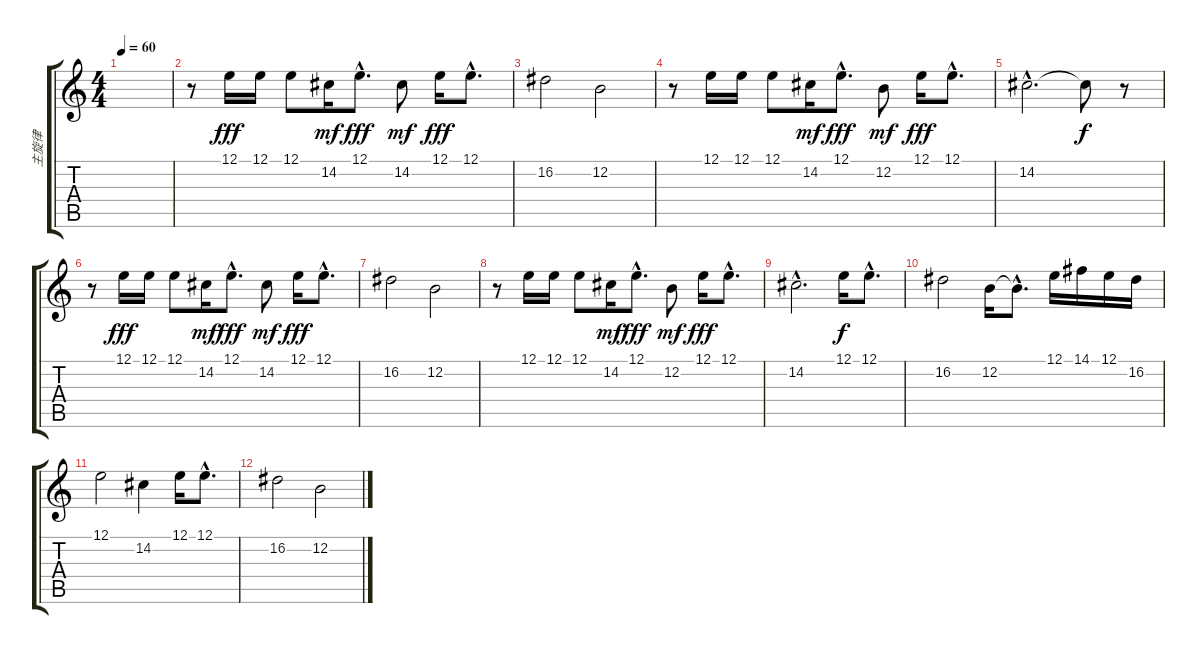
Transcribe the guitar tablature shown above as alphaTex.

\track ("主旋律" "主旋律") {instrument flute}
\staff {score tabs}
\tuning (E4 B3 G3 D3 A2 E2) {hide}
\ts (4 4)
\tempo 60
\clef g2
\ks c
|
r.8 12.1.16{dy fff} 12.1.16 12.1.8 14.2.16{dy mf} 12.1{hac}.8{d dy fff} 14.2.8{dy mf} 12.1.16{dy fff} 12.1{hac}.8{d} |
16.2.2 12.2.2 |
r.8 12.1.16 12.1.16 12.1.8 14.2.16{dy mf} 12.1{hac}.8{d dy fff} 12.2.8{dy mf} 12.1.16{dy fff} 12.1{hac}.8{d} |
14.2{hac}.2{d} 14.2{t}.8{dy f} r.8 |
r.8 12.1.16{dy fff} 12.1.16 12.1.8 14.2.16{dy mf} 12.1{hac}.8{d dy fff} 14.2.8{dy mf} 12.1.16{dy fff} 12.1{hac}.8{d} |
16.2.2 12.2.2 |
r.8 12.1.16 12.1.16 12.1.8 14.2.16{dy mf} 12.1{hac}.8{d dy fff} 12.2.8{dy mf} 12.1.16{dy fff} 12.1{hac}.8{d} |
14.2{hac}.2{d} 12.1.16{dy f} 12.1{hac}.8{d} |
16.2.2 12.2.16 12.2{hac t}.8{d} 12.1.16 14.1.16 12.1.16 16.2.16 |
12.1.2 14.2.4 12.1.16 12.1{hac}.8{d} |
16.2.2 12.2.2
